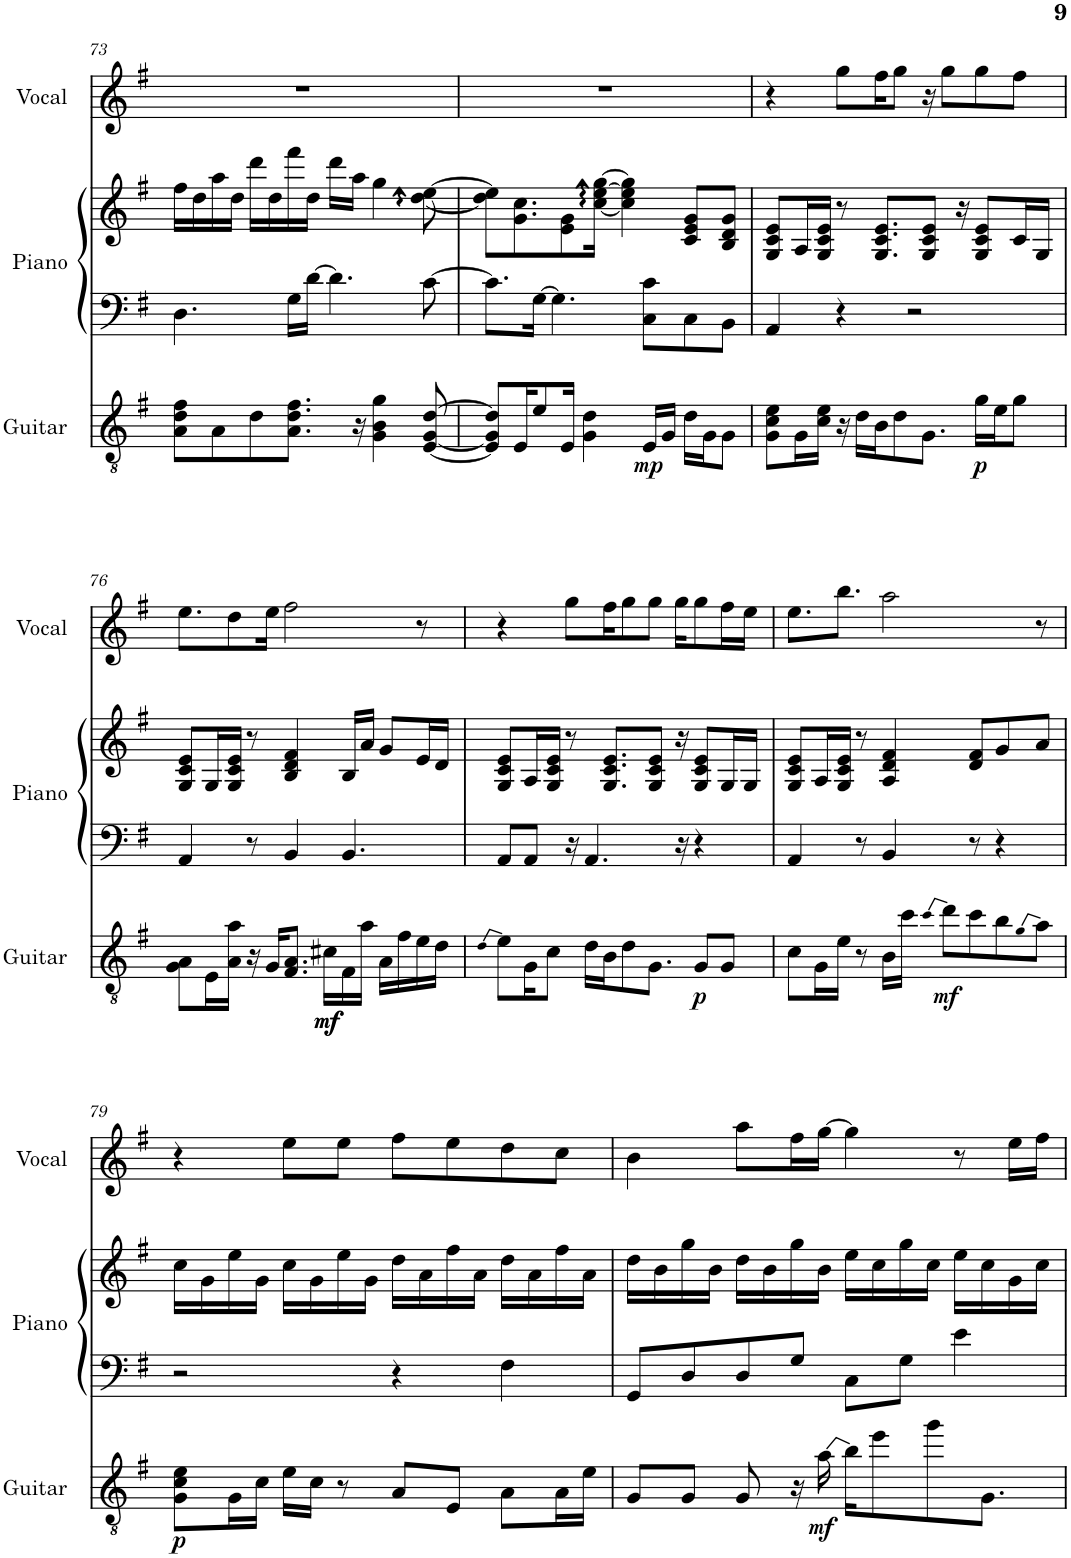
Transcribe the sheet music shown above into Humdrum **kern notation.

**kern	**dynam	**kern	**kern	**kern
*part3	*part3	*part2	*part2	*part1
*staff4	*staff4	*staff3	*staff2	*staff1
*I"Haruki (Guitar)	*	*I"Kazusa (Piano)	*	*I"Setsuna (Vocal)
*I'Guitar	*	*I'Piano	*	*I'Vocal
!!LO:PB:g=z
*clefGv2	*	*clefF4	*clefG2	*clefG2
*k[f#]	*	*k[f#]	*k[f#]	*k[f#]
*M4/4	*	*M4/4	*M4/4	*M4/4
=73	=73	=73	=73	=73
8A\ 8d\ 8f#\L	.	4.D\	16ff#\LL	1r
.	.	.	16dd\	.
8A\	.	.	16aa\	.
.	.	.	16dd\JJ	.
8d\	.	.	16ddd\LL	.
.	.	.	16dd\	.
8.A\ 8.d\ 8.f#\J	.	16G\LL	16fff#\	.
.	.	[16d\JJ	16dd\JJ	.
.	.	4.d\]	16ddd\LL	.
16r	.	.	16aa\JJ	.
4G\ 4B\ 4g\	.	.	4gg\	.
[8E/ [8G/ [8d/	.	[8c\	[8dd\ [8ee\	.
=74	=74	=74	=74	=74
8E/] 8G/] 8d/]L	.	8.c\L]	8dd\] 8ee\]L	1r
16E/K	.	.	8.g\ 8.cc\	.
8e/	.	[16G\Jk	.	.
.	.	4.G\]	.	.
16E/Jk	.	.	8e\ 8g\	.
4G\ 4d\	.	.	.	.
.	.	.	[16cc\ [16ee\ [16gg\Jk	.
.	.	.	4cc\] 4ee\] 4gg\]	.
!	!LO:DY:b	!	!	!
16E/LL	mp	8C\ 8c\L	.	.
16G/JJ	.	.	.	.
16d\LL	.	8C\	8c/ 8e/ 8g/L	.
16G\J	.	.	.	.
8G\J	.	8BB\J	8B/ 8d/ 8g/J	.
=75	=75	=75	=75	=75
8G\ 8c\ 8e\L	.	4AA/	8G/ 8c/ 8e/L	4r
16G\L	.	.	16A/L	.
16c\ 16e\JJ	.	.	16G/ 16c/ 16e/JJ	.
16r	.	4r	8r	8gg\L
16d\LL	.	.	.	.
16B\J	.	.	8.G/ 8.c/ 8.e/L	16ff#\K
8d\	.	.	.	8gg\J
.	.	2r	.	.
8.G\J	.	.	8G/ 8c/ 8e/J	16r
.	.	.	.	8gg\L
.	.	.	16r	.
!	!LO:DY:b	!	!	!
16g\LL	p	.	8G/ 8c/ 8e/L	8gg\
16e\J	.	.	.	.
8g\J	.	.	16c/L	8ff#\J
.	.	.	16G/JJ	.
!!LO:LB:g=z
=76	=76	=76	=76	=76
8G\ 8A\L	.	4AA/	8G/ 8c/ 8e/L	8.ee\L
16E\L	.	.	16G/L	.
16A\ 16a\JJ	.	.	16G/ 16c/ 16e/JJ	8dd\
16r	.	8r	8r	.
16G/KL	.	.	.	16ee\Jk
8.F#/ 8.A/J	.	4BB/	4B/ 4d/ 4f#/	2ff#\
!	!LO:DY:b	!	!	!
!	!LO:DY:n=1:b	!	!	!
16c#X\LL	mf mf	.	.	.
16F#\	.	4.BB/	16B/LL	.
16a\JJ	.	.	16a/JJ	.
16A\LL	.	.	8g/L	.
16f#\	.	.	.	.
16e\	.	.	16e/L	8r
16d\JJ	.	.	16d/JJ	.
=77	=77	=77	=77	=77
qd	.	.	.	.
8e\L	.	8AA/L	8G/ 8c/ 8e/L	4r
16G\K	.	8AA/J	16A/L	.
8c\J	.	.	16G/ 16c/ 16e/JJ	.
.	.	16r	8r	8gg\L
16d\LL	.	4.AA/	.	.
16B\J	.	.	8.G/ 8.c/ 8.e/L	16ff#\K
8d\	.	.	.	8gg\
8.G\J	.	.	8G/ 8c/ 8e/J	8gg\J
.	.	16r	16r	16gg\KL
!	!LO:DY:b	!	!	!
8G/L	p	4r	8G/ 8c/ 8e/L	8gg\
8G/J	.	.	16G/L	16ff#\L
.	.	.	16G/JJ	16ee\JJ
=78	=78	=78	=78	=78
8c\L	.	4AA/	8G/ 8c/ 8e/L	8.ee\L
16G\L	.	.	16A/L	.
16e\JJ	.	.	16G/ 16c/ 16e/JJ	8.bb\J
8r	.	8r	8r	.
16B\LL	.	4BB/	4A/ 4d/ 4f#/	2aa\
16cc\JJ	.	.	.	.
qcc	.	.	.	.
!	!LO:DY:b	!	!	!
8dd\L	mf	.	.	.
8cc\	.	8r	8d/ 8f#/L	.
8b\	.	4r	8g/	.
qg	.	.	.	.
8a\J	.	.	8a/J	8r
!!LO:LB:g=z
=79	=79	=79	=79	=79
!	!LO:DY:b	!	!	!
8G\ 8c\ 8e\L	p	2r	16cc\LL	4r
.	.	.	16g\	.
16G\L	.	.	16ee\	.
16c\JJ	.	.	16g\JJ	.
16e\LL	.	.	16cc\LL	8ee\L
16c\JJ	.	.	16g\	.
8r	.	.	16ee\	8ee\J
.	.	.	16g\JJ	.
8A/L	.	4r	16dd\LL	8ff#\L
.	.	.	16a\	.
8E/J	.	.	16ff#\	8ee\
.	.	.	16a\JJ	.
8A\L	.	4F#\	16dd\LL	8dd\
.	.	.	16a\	.
16A\L	.	.	16ff#\	8cc\J
16e\JJ	.	.	16a\JJ	.
=80	=80	=80	=80	=80
8G/L	.	8GG/L	16dd\LL	4b\
.	.	.	16b\	.
8G/J	.	8D/	16gg\	.
.	.	.	16b\JJ	.
8G/	.	8D/	16dd\LL	8aa\L
.	.	.	16b\	.
16r	.	8G/J	16gg\	16ff#\L
!	!LO:DY:b	!	!	!
16a\	mf	.	16b\JJ	[16gg\JJ
16b\KL	.	8C\L	16ee\LL	4gg\]
8ee\	.	.	16cc\	.
.	.	8G\J	16gg\	.
8gg\	.	.	16cc\JJ	.
.	.	4e\	16ee\LL	8r
8.G\J	.	.	16cc\	.
.	.	.	16g\	16ee\LL
.	.	.	16cc\JJ	16ff#\JJ
=	=	=	=	=
*-	*-	*-	*-	*-
